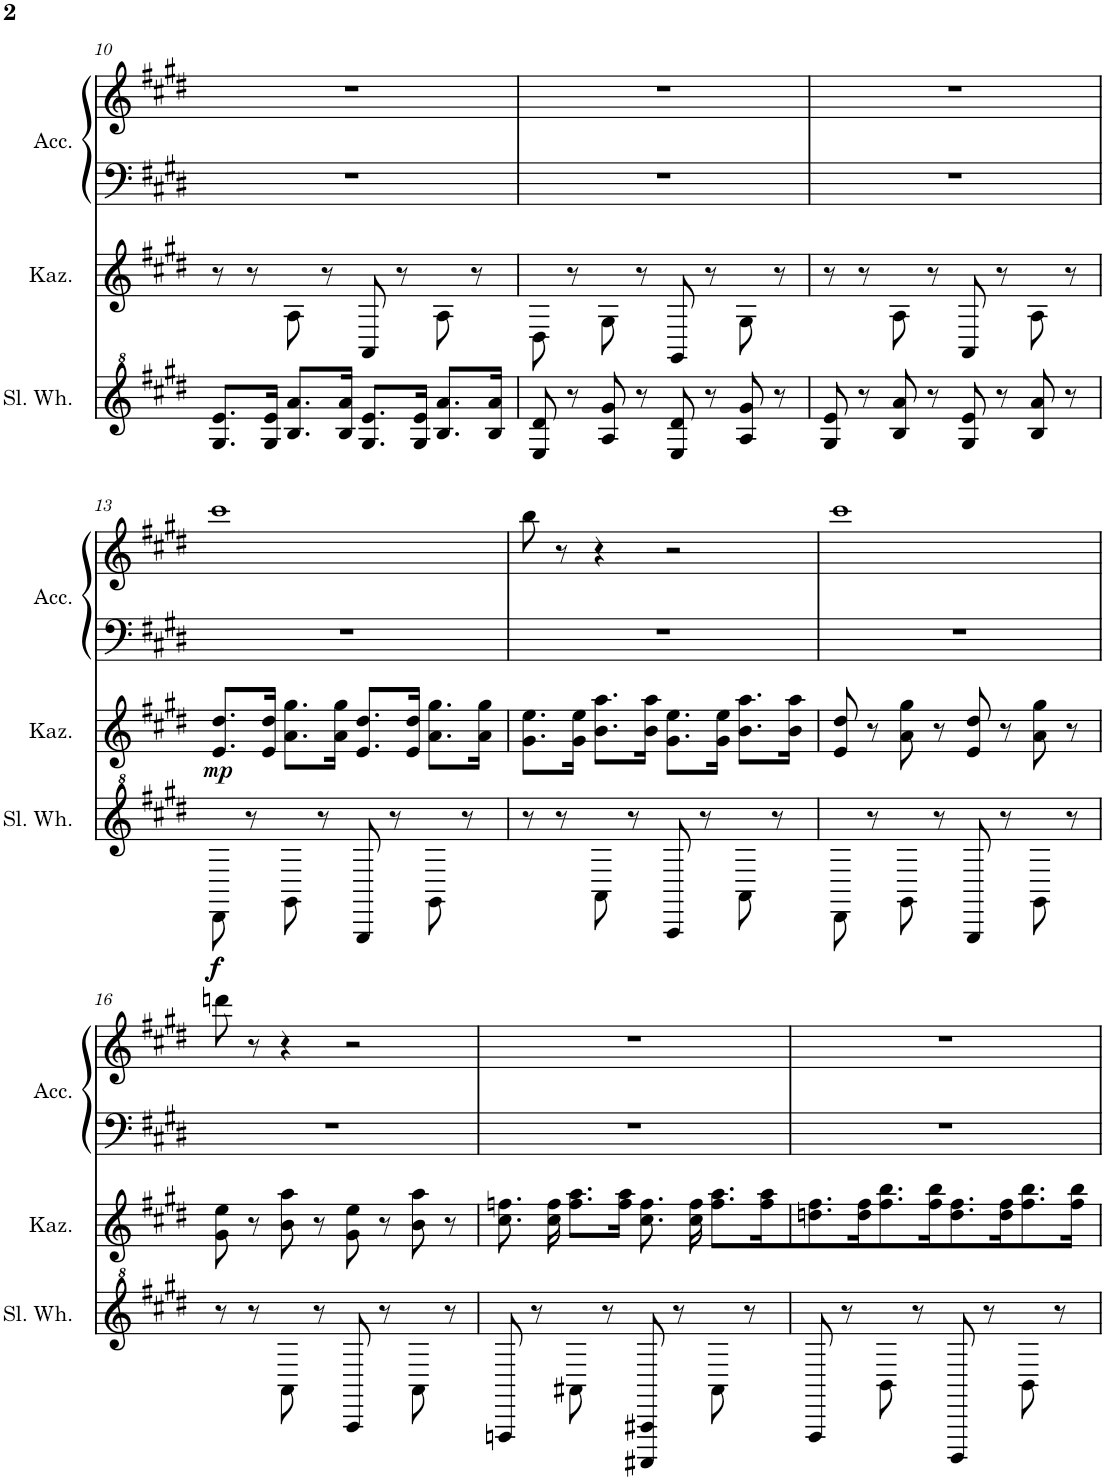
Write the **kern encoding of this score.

**kern	**dynam	**kern	**dynam	**kern	**kern
*part3	*part3	*part2	*part2	*part1	*part1
*staff4	*staff4	*staff3	*staff3	*staff2	*staff1
*I"Slide Whistle	*	*I"Kazoo	*	*I"Accordion	*
*I'Sl. Wh.	*	*I'Kaz.	*	*I'Acc.	*
!!LO:PB:g=z
*clefG^2	*	*clefG2	*	*clefF4	*clefG2
*k[f#c#g#d#]	*	*k[f#c#g#d#]	*	*k[f#c#g#d#]	*k[f#c#g#d#]
*M4/4	*	*M4/4	*	*M4/4	*M4/4
=10	=10	=10	=10	=10	=10
8.g#/ 8.ee/L	.	8r	.	1r	1r
.	.	8r	.	.	.
16g#/ 16ee/Jk	.	.	.	.	.
8.b/ 8.aa/L	.	8A\	.	.	.
.	.	8r	.	.	.
16b/ 16aa/Jk	.	.	.	.	.
8.g#/ 8.ee/L	.	8AA/	.	.	.
.	.	8r	.	.	.
16g#/ 16ee/Jk	.	.	.	.	.
8.b/ 8.aa/L	.	8A\	.	.	.
.	.	8r	.	.	.
16b/ 16aa/Jk	.	.	.	.	.
=11	=11	=11	=11	=11	=11
8e/ 8dd#/	.	8D#\	.	1r	1r
8r	.	8r	.	.	.
8a/ 8gg#/	.	8G#\	.	.	.
8r	.	8r	.	.	.
8e/ 8dd#/	.	8GG#/	.	.	.
8r	.	8r	.	.	.
8a/ 8gg#/	.	8G#\	.	.	.
8r	.	8r	.	.	.
=12	=12	=12	=12	=12	=12
8g#/ 8ee/	.	8r	.	1r	1r
8r	.	8r	.	.	.
8b/ 8aa/	.	8A\	.	.	.
8r	.	8r	.	.	.
8g#/ 8ee/	.	8AA/	.	.	.
8r	.	8r	.	.	.
8b/ 8aa/	.	8A\	.	.	.
8r	.	8r	.	.	.
!!LO:LB:g=z
=13	=13	=13	=13	=13	=13
!	!LO:DY:b	!	!	!	!
!	!LO:DY:n=1:b	!	!LO:DY:b	!	!
8D#\	f f	8.e/ 8.dd#/L	mp	1r	1ccc#
8r	.	.	.	.	.
.	.	16e/ 16dd#/Jk	.	.	.
8G#\	.	8.a\ 8.gg#\L	.	.	.
8r	.	.	.	.	.
.	.	16a\ 16gg#\Jk	.	.	.
8GG#/	.	8.e/ 8.dd#/L	.	.	.
8r	.	.	.	.	.
.	.	16e/ 16dd#/Jk	.	.	.
8G#\	.	8.a\ 8.gg#\L	.	.	.
8r	.	.	.	.	.
.	.	16a\ 16gg#\Jk	.	.	.
=14	=14	=14	=14	=14	=14
8r	.	8.g#\ 8.ee\L	.	1r	8bb\
8r	.	.	.	.	8r
.	.	16g#\ 16ee\Jk	.	.	.
8A\	.	8.b\ 8.aa\L	.	.	4r
8r	.	.	.	.	.
.	.	16b\ 16aa\Jk	.	.	.
8AA/	.	8.g#\ 8.ee\L	.	.	2r
8r	.	.	.	.	.
.	.	16g#\ 16ee\Jk	.	.	.
8A\	.	8.b\ 8.aa\L	.	.	.
8r	.	.	.	.	.
.	.	16b\ 16aa\Jk	.	.	.
=15	=15	=15	=15	=15	=15
8D#\	.	8e/ 8dd#/	.	1r	1ccc#
8r	.	8r	.	.	.
8G#\	.	8a\ 8gg#\	.	.	.
8r	.	8r	.	.	.
8GG#/	.	8e/ 8dd#/	.	.	.
8r	.	8r	.	.	.
8G#\	.	8a\ 8gg#\	.	.	.
8r	.	8r	.	.	.
!!LO:LB:g=z
=16	=16	=16	=16	=16	=16
8r	.	8g#\ 8ee\	.	1r	8dddn\
8r	.	8r	.	.	8r
8A\	.	8b\ 8aa\	.	.	4r
8r	.	8r	.	.	.
8AA/	.	8g#\ 8ee\	.	.	2r
8r	.	8r	.	.	.
8A\	.	8b\ 8aa\	.	.	.
8r	.	8r	.	.	.
=17	=17	=17	=17	=17	=17
8FFn/	.	8.cc#\ 8.ffn\	.	1r	1r
8r	.	.	.	.	.
.	.	16cc#\ 16ff\	.	.	.
8A#X\	.	8.ff\ 8.aa\L	.	.	.
8r	.	.	.	.	.
.	.	16ff\ 16aa\Jk	.	.	.
8AAA#X/ 8AA#X/	.	8.cc#\ 8.ff\	.	.	.
8r	.	.	.	.	.
.	.	16cc#\ 16ff\	.	.	.
8A#\	.	8.ff\ 8.aa\L	.	.	.
8r	.	.	.	.	.
.	.	16ff\ 16aa\K	.	.	.
=18	=18	=18	=18	=18	=18
8FF#/	.	8.ddn\ 8.ff#\	.	1r	1r
8r	.	.	.	.	.
.	.	16dd\ 16ff#\K	.	.	.
8B\	.	8.ff#\ 8.bb\	.	.	.
8r	.	.	.	.	.
.	.	16ff#\ 16bb\K	.	.	.
8BBB/	.	8.dd\ 8.ff#\	.	.	.
8r	.	.	.	.	.
.	.	16dd\ 16ff#\K	.	.	.
8B\	.	8.ff#\ 8.bb\	.	.	.
8r	.	.	.	.	.
.	.	16ff#\ 16bb\Jk	.	.	.
=	=	=	=	=	=
*-	*-	*-	*-	*-	*-
